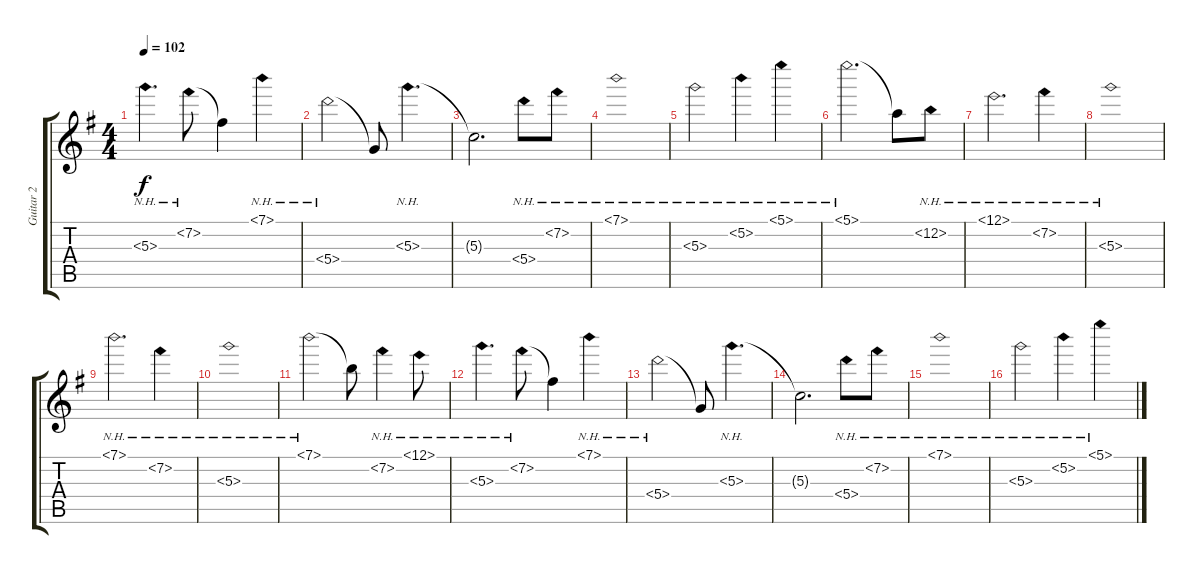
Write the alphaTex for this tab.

\track ("Guitar 2" "Guitar 2") {instrument overdrivenguitar}
\staff {score tabs}
\tuning (E4 B3 G3 D3 A2 E2) {hide}
\ts (4 4)
\tempo 102
\clef g2
\ks g
5.3{nh}.4{d dy f} 7.2{nh}.8 7.2{t}.4 7.1{nh}.4 |
5.4{nh}.2 5.4{t}.8 5.3{nh}.4{d} |
5.3{t}.2{d} 5.4{nh}.8 7.2{nh}.8 |
7.1{nh}.1 |
5.3{nh}.2 5.2{nh}.4 5.1{nh}.4 |
5.1{nh}.2{d} 5.1{t}.8 12.2{nh}.8 |
12.1{nh}.2{d} 7.2{nh}.4 |
5.3{nh}.1 |
7.1{nh}.2{d} 7.2{nh}.4 |
5.3{nh}.1 |
7.1{nh}.2 7.1{t}.8 7.2{nh}.4 12.1{nh}.8 |
5.3{nh}.4{d} 7.2{nh}.8 7.2{t}.4 7.1{nh}.4 |
5.4{nh}.2 5.4{t}.8 5.3{nh}.4{d} |
5.3{t}.2{d} 5.4{nh}.8 7.2{nh}.8 |
7.1{nh}.1 |
5.3{nh}.2 5.2{nh}.4 5.1{nh}.4
